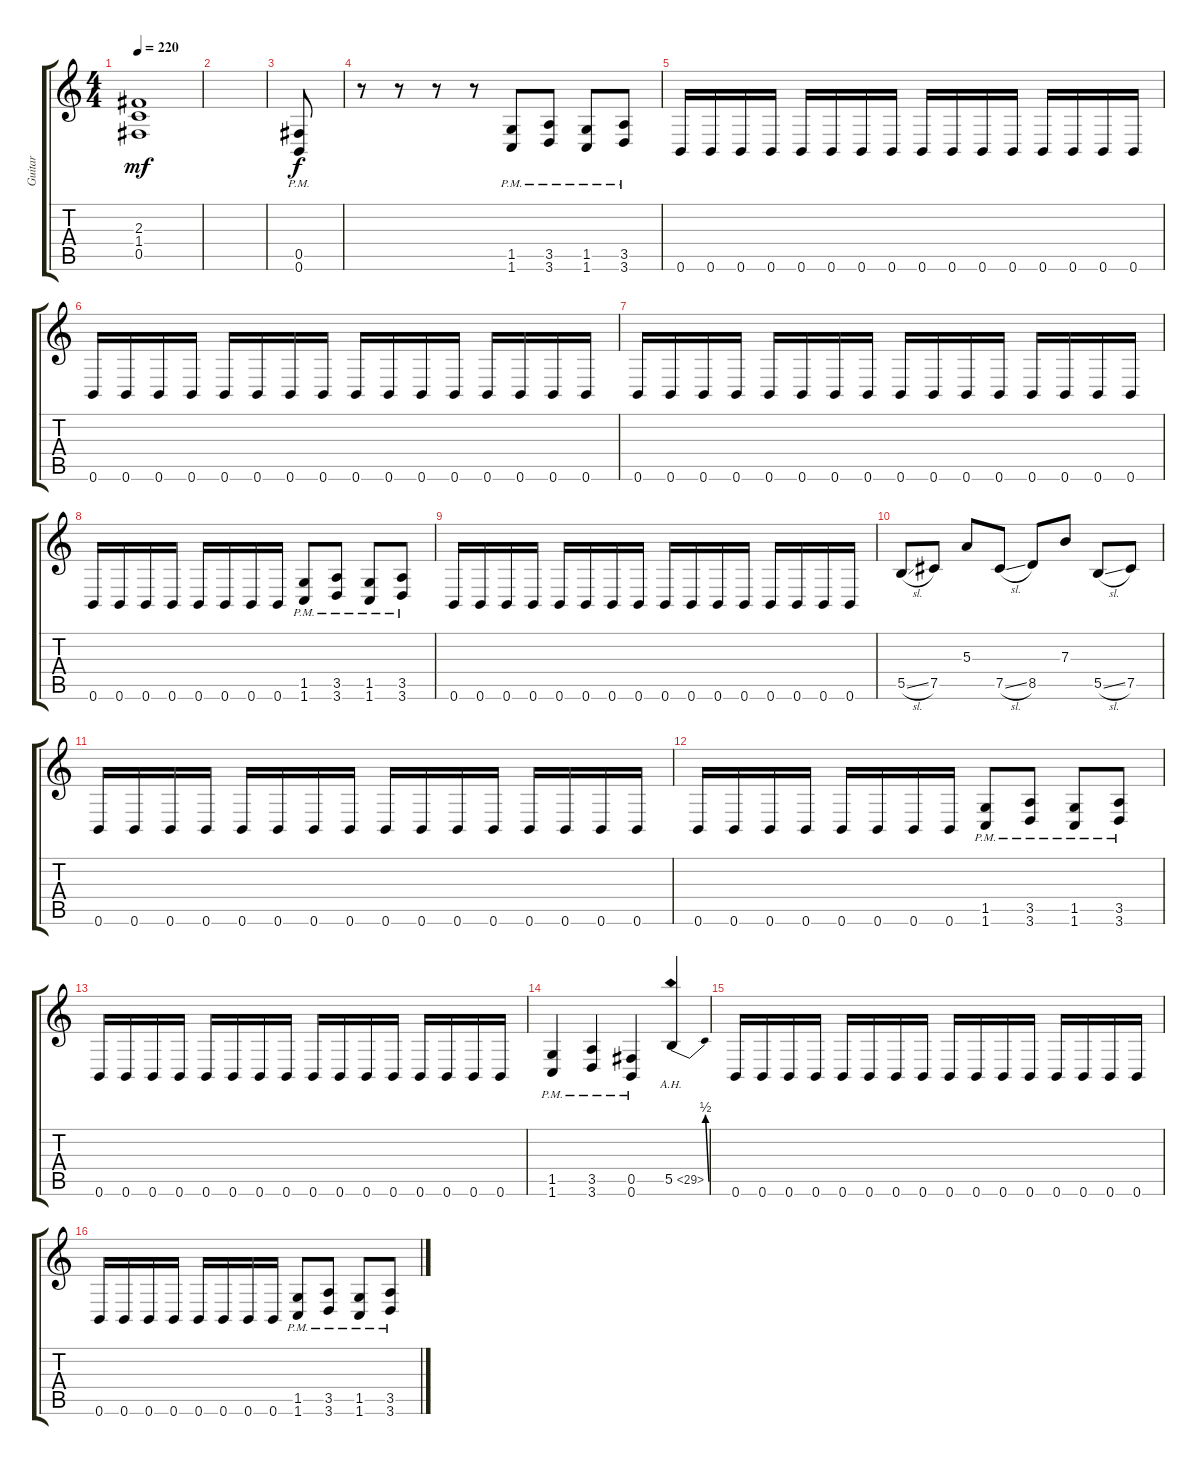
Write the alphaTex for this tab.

\track ("Guitar" "Guitar") {instrument distortionguitar}
\staff {score tabs}
\tuning (Db4 Ab3 E3 B2 Gb2 B1) {hide}
\ts (4 4)
\tempo 220
\clef g2
\ks c
(2.3 1.4 0.5).1{dy mf} |
|
(0.5{pm} 0.6{pm}).8{dy f} |
r.8 r.8 r.8 r.8 (1.5{pm} 1.6{pm}).8 (3.5{pm} 3.6{pm}).8 (1.5{pm} 1.6{pm}).8 (3.5{pm} 3.6{pm}).8 |
0.6.16 0.6.16 0.6.16 0.6.16 0.6.16 0.6.16 0.6.16 0.6.16 0.6.16 0.6.16 0.6.16 0.6.16 0.6.16 0.6.16 0.6.16 0.6.16 |
0.6.16 0.6.16 0.6.16 0.6.16 0.6.16 0.6.16 0.6.16 0.6.16 0.6.16 0.6.16 0.6.16 0.6.16 0.6.16 0.6.16 0.6.16 0.6.16 |
0.6.16 0.6.16 0.6.16 0.6.16 0.6.16 0.6.16 0.6.16 0.6.16 0.6.16 0.6.16 0.6.16 0.6.16 0.6.16 0.6.16 0.6.16 0.6.16 |
0.6.16 0.6.16 0.6.16 0.6.16 0.6.16 0.6.16 0.6.16 0.6.16 (1.5{pm} 1.6{pm}).8 (3.5{pm} 3.6{pm}).8 (1.5{pm} 1.6{pm}).8 (3.5{pm} 3.6{pm}).8 |
0.6.16 0.6.16 0.6.16 0.6.16 0.6.16 0.6.16 0.6.16 0.6.16 0.6.16 0.6.16 0.6.16 0.6.16 0.6.16 0.6.16 0.6.16 0.6.16 |
5.5{sl}.8 7.5.8 5.3.8 7.5{sl}.8 8.5.8 7.3.8 5.5{sl}.8 7.5.8 |
0.6.16 0.6.16 0.6.16 0.6.16 0.6.16 0.6.16 0.6.16 0.6.16 0.6.16 0.6.16 0.6.16 0.6.16 0.6.16 0.6.16 0.6.16 0.6.16 |
0.6.16 0.6.16 0.6.16 0.6.16 0.6.16 0.6.16 0.6.16 0.6.16 (1.5{pm} 1.6{pm}).8 (3.5{pm} 3.6{pm}).8 (1.5{pm} 1.6{pm}).8 (3.5{pm} 3.6{pm}).8 |
0.6.16 0.6.16 0.6.16 0.6.16 0.6.16 0.6.16 0.6.16 0.6.16 0.6.16 0.6.16 0.6.16 0.6.16 0.6.16 0.6.16 0.6.16 0.6.16 |
(1.5{pm} 1.6{pm}).4 (3.5{pm} 3.6{pm}).4 (0.5{pm} 0.6{pm}).4 5.5{be (bend 0 0 60 2) ah 24}.4 |
0.6.16 0.6.16 0.6.16 0.6.16 0.6.16 0.6.16 0.6.16 0.6.16 0.6.16 0.6.16 0.6.16 0.6.16 0.6.16 0.6.16 0.6.16 0.6.16 |
0.6.16 0.6.16 0.6.16 0.6.16 0.6.16 0.6.16 0.6.16 0.6.16 (1.5{pm} 1.6{pm}).8 (3.5{pm} 3.6{pm}).8 (1.5{pm} 1.6{pm}).8 (3.5{pm} 3.6{pm}).8
